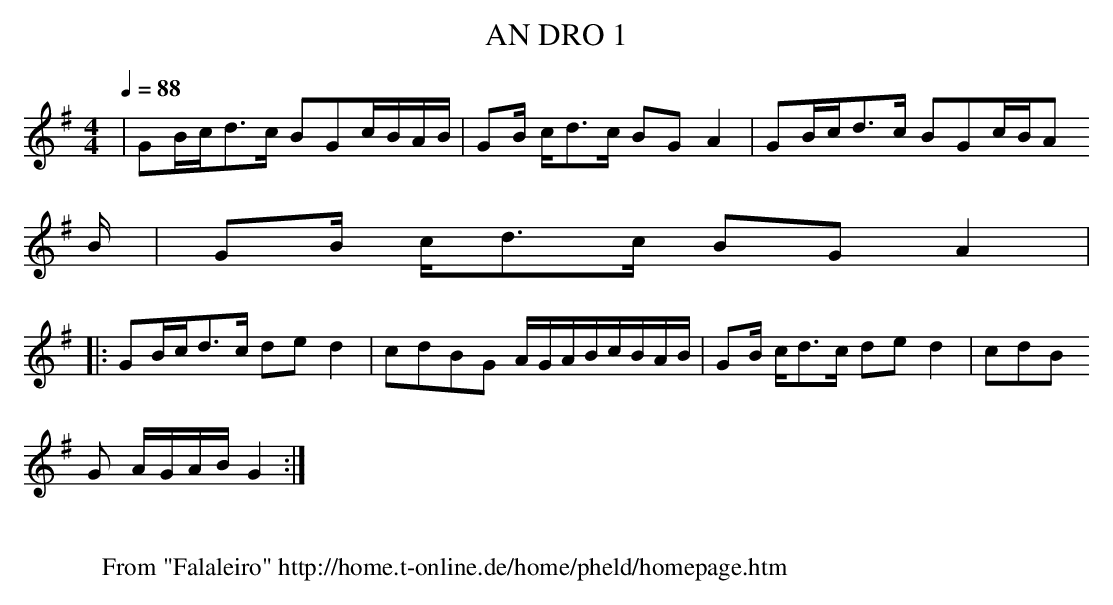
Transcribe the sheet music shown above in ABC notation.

X:1
T:AN DRO 1
M:4/4
L:1/8
Q:1/4=88
K:G
|GB/2c/2d3/2c/2 BGc/2B/2A/2B/2|GB/2 c<dc/2 BGA2|GB/2c/2d3/2c/2 BGc/2B/2A
/2B/2|GB/2 c<dc/2 BGA2|
|:GB/2c/2d3/2c/2 ded2|cdBG A/2G/2A/2B/2c/2B/2A/2B/2|GB/2 c<dc/2 ded2|cdB
G A/2G/2A/2B/2G2:|
W:
W: From "Falaleiro" http://home.t-online.de/home/pheld/homepage.htm
